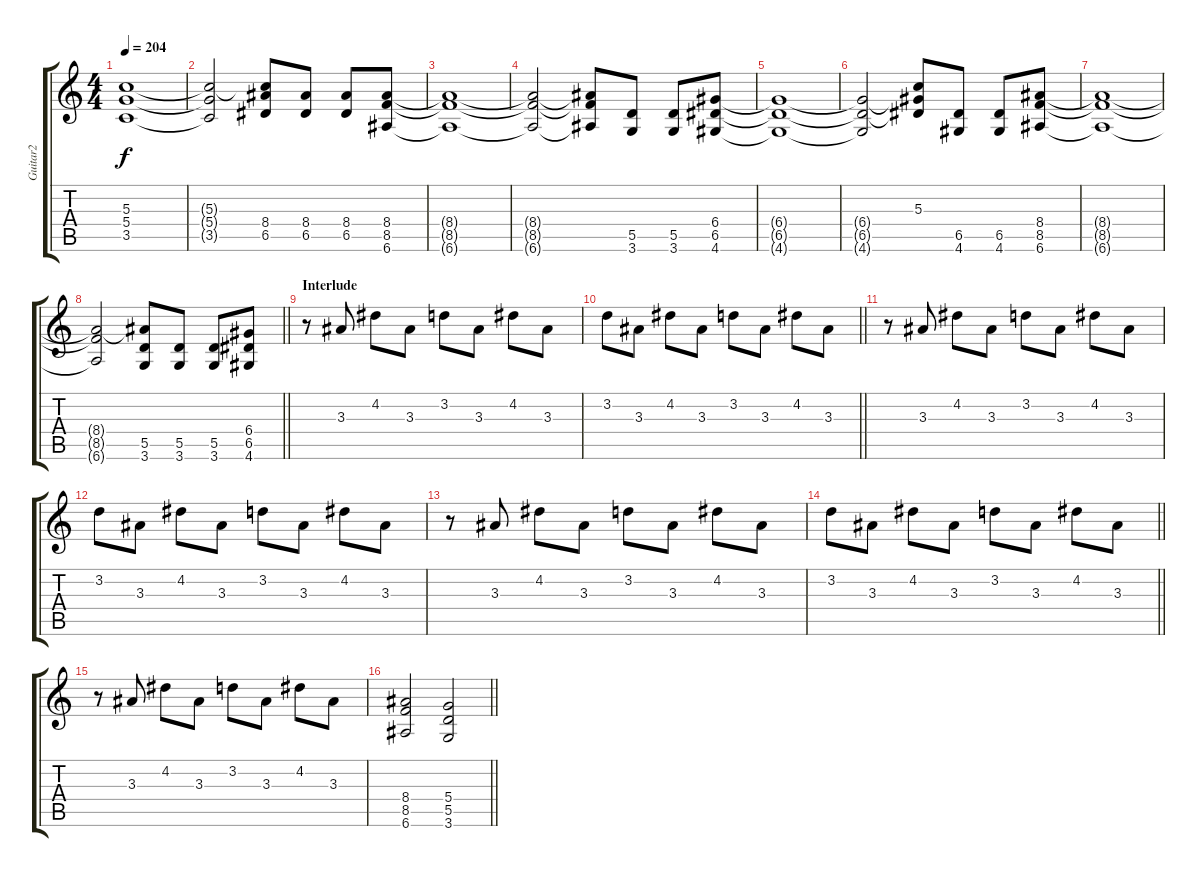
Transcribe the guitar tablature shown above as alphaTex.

\track ("Guitar2" "Guitar2") {instrument distortionguitar}
\staff {score tabs}
\tuning (E4 B3 G3 D3 A2 E2) {hide}
\ts (4 4)
\tempo 204
\clef g2
\ks c
(5.3{t} 5.4{t} 3.5{t}).1{dy f} |
(5.3{t} 5.4{t} 3.5{t}).2 (5.3{t} 8.4 6.5).8 (8.4 6.5).8 (8.4 6.5).8 (8.4 8.5 6.6).8 |
(8.4{t} 8.5{t} 6.6{t}).1 |
(8.4{t} 8.5{t} 6.6{t}).2 (8.4{t} 8.5{t} 6.6{t}).8 (5.5 3.6).8 (5.5 3.6).8 (6.4 6.5 4.6).8 |
(6.4{t} 6.5{t} 4.6{t}).1 |
(6.4{t} 6.5{t} 4.6{t}).2 (5.3 6.4{t} 6.5{t}).8 (6.5 4.6).8 (6.5 4.6).8 (8.4 8.5 6.6).8 |
(8.4{t} 8.5{t} 6.6{t}).1 |
\barLineRight lightlight
(8.4{t} 8.5{t} 6.6{t}).2 (8.4{t} 5.5 3.6).8 (5.5 3.6).8 (5.5 3.6).8 (6.4 6.5 4.6).8 |
\section ("" "Interlude")
r.8 3.3.8 4.2.8 3.3.8 3.2.8 3.3.8 4.2.8 3.3.8 |
\barLineRight lightlight
3.2.8 3.3.8 4.2.8 3.3.8 3.2.8 3.3.8 4.2.8 3.3.8 |
r.8 3.3.8 4.2.8 3.3.8 3.2.8 3.3.8 4.2.8 3.3.8 |
3.2.8 3.3.8 4.2.8 3.3.8 3.2.8 3.3.8 4.2.8 3.3.8 |
r.8 3.3.8 4.2.8 3.3.8 3.2.8 3.3.8 4.2.8 3.3.8 |
\barLineRight lightlight
3.2.8 3.3.8 4.2.8 3.3.8 3.2.8 3.3.8 4.2.8 3.3.8 |
r.8 3.3.8 4.2.8 3.3.8 3.2.8 3.3.8 4.2.8 3.3.8 |
\barLineRight lightlight
(8.4 8.5 6.6).2 (5.4 5.5 3.6).2
